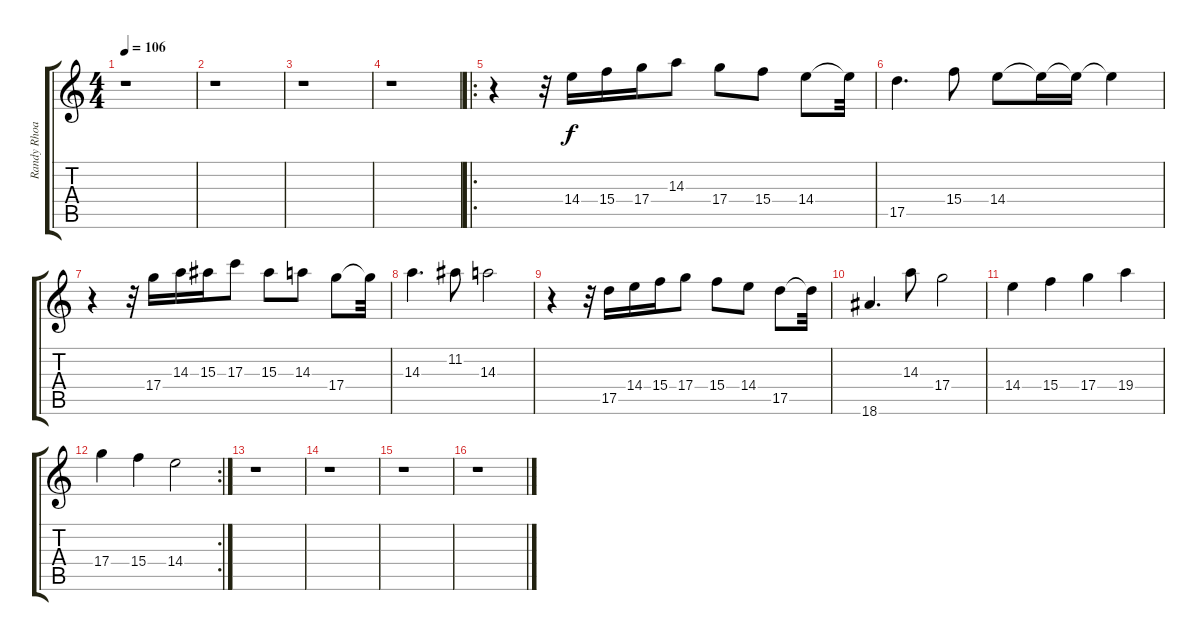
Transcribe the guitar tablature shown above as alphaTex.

\track ("Randy Rhoads (Riff)" "Randy Rhoa") {instrument distortionguitar}
\staff {score tabs}
\tuning (E4 B3 G3 D3 A2 E2) {hide}
\ts (4 4)
\tempo 106
\clef g2
\ks c
r.1{dy f} |
r.1 |
r.1 |
r.1 |
\ro
r.4 r.32 14.4.16 15.4.16 17.4.16 14.3.8 17.4.8 15.4.8 14.4.8 14.4{t}.32 |
17.5.4{d} 15.4.8 14.4.8 14.4{t}.16 14.4{t}.16 14.4{t}.4 |
r.4 r.32 17.4.16 14.3.16 15.3.16 17.3.8 15.3.8 14.3.8 17.4.8 17.4{t}.32 |
14.3.4{d} 11.2.8 14.3.2 |
r.4 r.32 17.5.16 14.4.16 15.4.16 17.4.8 15.4.8 14.4.8 17.5.8 17.5{t}.32 |
18.6.4{d} 14.3.8 17.4.2 |
14.4.4 15.4.4 17.4.4 19.4.4 |
\rc 2
17.4.4 15.4.4 14.4.2 |
r.1 |
r.1 |
r.1 |
r.1
